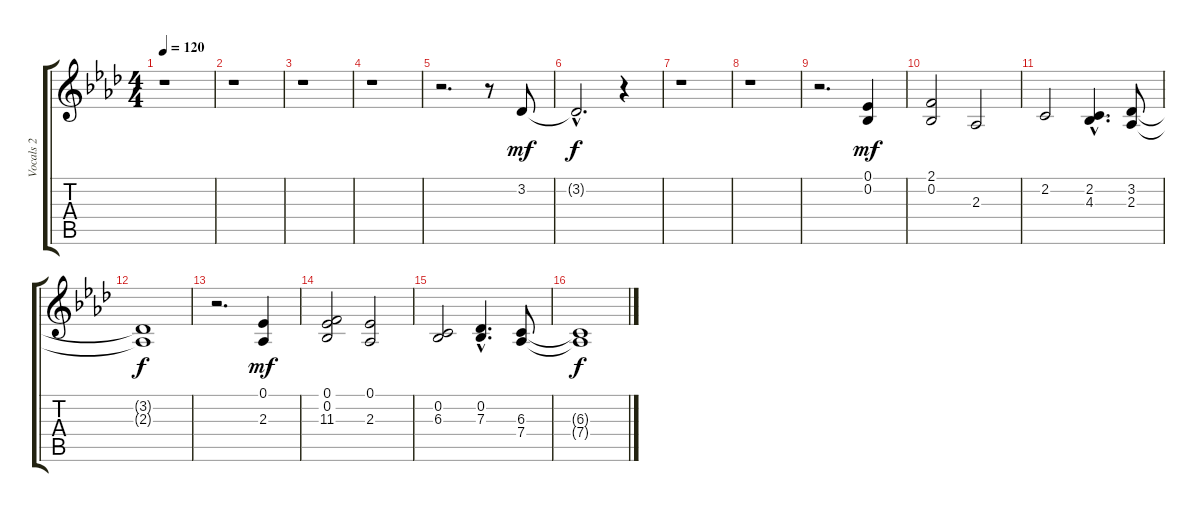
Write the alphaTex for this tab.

\track ("Vocals 2" "Vocals 2") {instrument pad4choir}
\staff {score tabs}
\tuning (Eb4 Bb3 Gb3 Db3 Ab2 Eb2) {hide}
\ts (4 4)
\tempo 120
\clef g2
\ks ab
r.1{dy f} |
r.1 |
r.1 |
r.1 |
r.2{d} r.8 3.2.8{dy mf} |
3.2{hac t}.2{d dy f} r.4 |
r.1 |
r.1 |
r.2{d} (0.1 0.2).4{dy mf} |
(2.1 0.2).2 2.3.2 |
2.2.2 (2.2{hac} 4.3{hac}).4{d} (3.2 2.3).8 |
(3.2{t} 2.3{t}).1{dy f} |
r.2{d} (0.1 2.3).4{dy mf} |
(0.1 0.2 11.3).2 (0.1 2.3).2 |
(0.2 6.3).2 (0.2{hac} 7.3{hac}).4{d} (6.3 7.4).8 |
(6.3{t} 7.4{t}).1{dy f}
